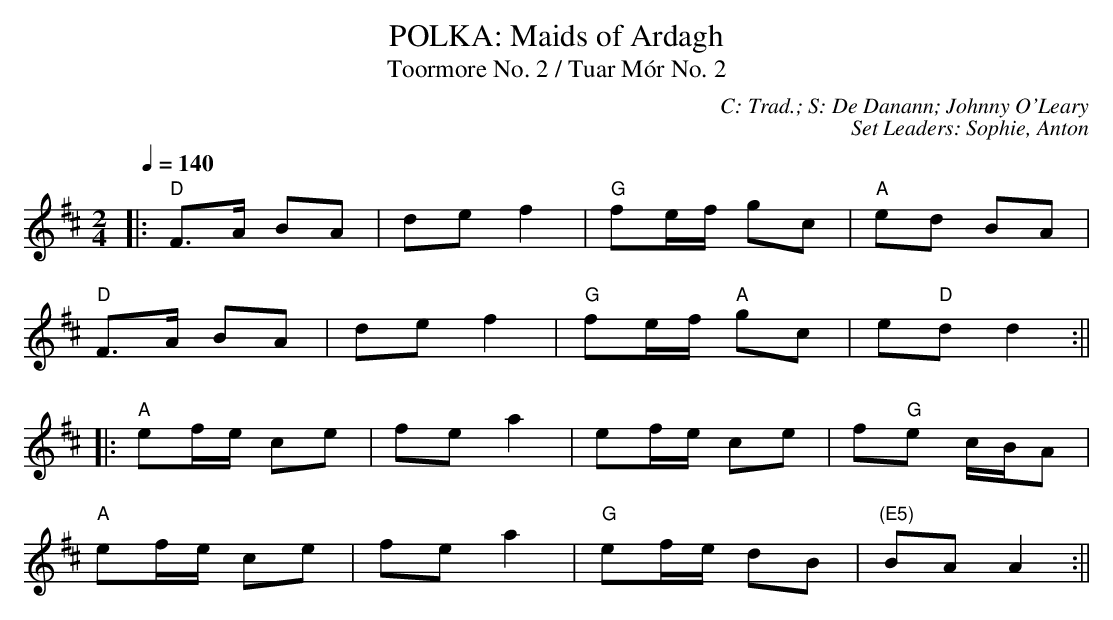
X:1
T: POLKA: Maids of Ardagh
T: Toormore No. 2 / Tuar Mór No. 2
C: C: Trad.; S: De Danann; Johnny O'Leary
C: Set Leaders: Sophie, Anton
M: 2/4
L: 1/8
Q: 1/4=140
K: Dmaj
|:"D"F>A BA|de f2|"G"fe/f/ gc|"A"ed BA|
"D"F>A BA|de f2|"G"fe/f/ "A"gc|e"D"d d2:||
K: Amix
|:"A"ef/e/ ce|fe a2|ef/e/ ce|f"G"e c/B/A|
"A"ef/e/ ce|fe a2|"G"ef/e/ dB|"(E5)"BA A2:||
